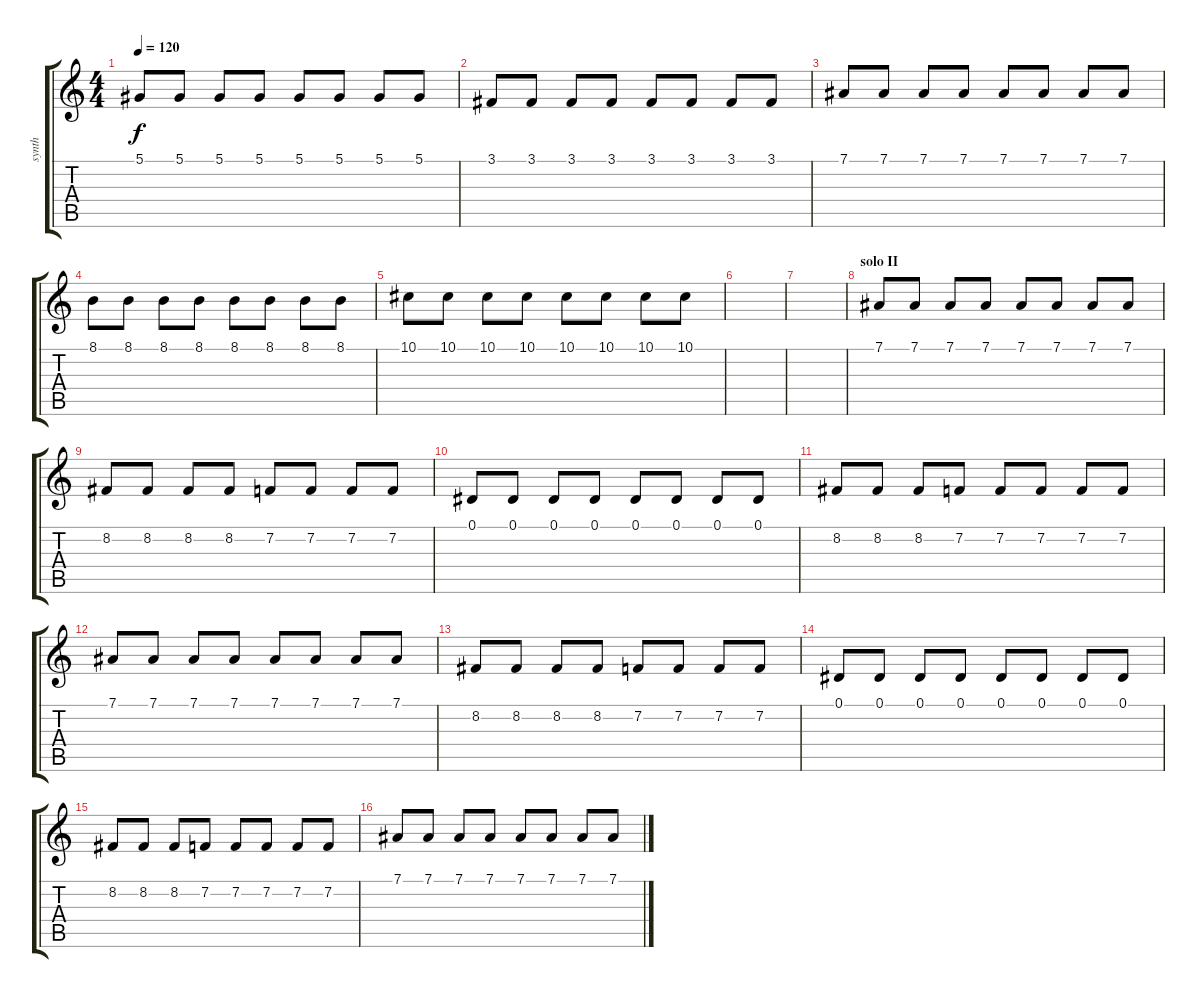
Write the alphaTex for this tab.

\track ("synth " "synth ") {instrument vibraphone}
\staff {score tabs}
\tuning (Eb4 Bb3 Gb3 Db3 Ab2 Eb2) {hide}
\ts (4 4)
\tempo 120
\clef g2
\ks c
5.1.8{dy f} 5.1.8 5.1.8 5.1.8 5.1.8 5.1.8 5.1.8 5.1.8 |
3.1.8 3.1.8 3.1.8 3.1.8 3.1.8 3.1.8 3.1.8 3.1.8 |
7.1.8 7.1.8 7.1.8 7.1.8 7.1.8 7.1.8 7.1.8 7.1.8 |
8.1.8 8.1.8 8.1.8 8.1.8 8.1.8 8.1.8 8.1.8 8.1.8 |
10.1.8 10.1.8 10.1.8 10.1.8 10.1.8 10.1.8 10.1.8 10.1.8 |
|
|
\section ("" "solo II")
7.1.8 7.1.8 7.1.8 7.1.8 7.1.8 7.1.8 7.1.8 7.1.8 |
8.2.8 8.2.8 8.2.8 8.2.8 7.2.8 7.2.8 7.2.8 7.2.8 |
0.1.8 0.1.8 0.1.8 0.1.8 0.1.8 0.1.8 0.1.8 0.1.8 |
8.2.8 8.2.8 8.2.8 7.2.8 7.2.8 7.2.8 7.2.8 7.2.8 |
7.1.8 7.1.8 7.1.8 7.1.8 7.1.8 7.1.8 7.1.8 7.1.8 |
8.2.8 8.2.8 8.2.8 8.2.8 7.2.8 7.2.8 7.2.8 7.2.8 |
0.1.8 0.1.8 0.1.8 0.1.8 0.1.8 0.1.8 0.1.8 0.1.8 |
8.2.8 8.2.8 8.2.8 7.2.8 7.2.8 7.2.8 7.2.8 7.2.8 |
7.1.8 7.1.8 7.1.8 7.1.8 7.1.8 7.1.8 7.1.8 7.1.8
